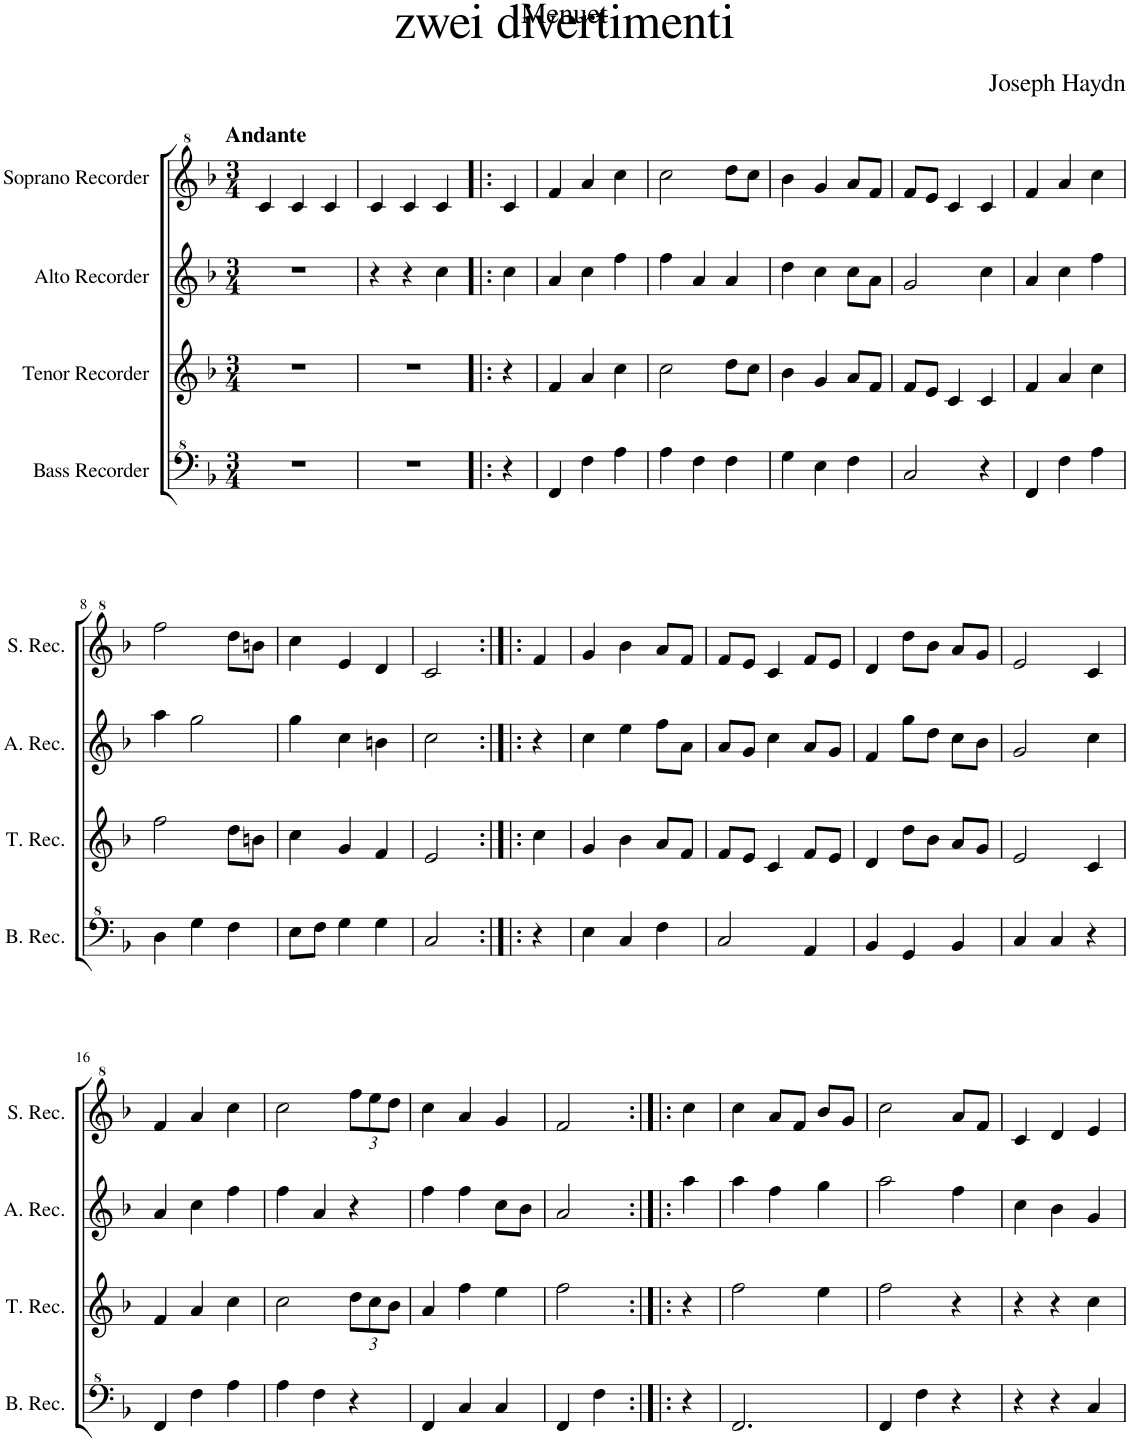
**kern	**kern	**kern	**kern
*part4	*part3	*part2	*part1
*staff4	*staff3	*staff2	*staff1
*I"Bass Recorder	*I"Tenor Recorder	*I"Alto Recorder	*I"Soprano Recorder
*I'B. Rec.	*I'T. Rec.	*I'A. Rec.	*I'S. Rec.
*clefF^4	*clefG2	*clefG2	*clefG^2
*k[b-]	*k[b-]	*k[b-]	*k[b-]
*M3/4	*M3/4	*M3/4	*M3/4
=1	=1	=1	=1
!	!	!	!LO:TX:a:B:t=Andante
2.r	2.r	2.r	4cc/
.	.	.	4cc/
.	.	.	4cc/
=2	=2	=2	=2
2.r	2.r	4r	4cc/
.	.	4r	4cc/
.	.	4cc\	4cc/
=2X1!|:	=2X1!|:	=2X1!|:	=2X1!|:
4r	4r	4cc\	4cc/
=3	=3	=3	=3
4F/	4f/	4a/	4ff/
4f\	4a/	4cc\	4aa/
4a\	4cc\	4ff\	4ccc\
=4	=4	=4	=4
4a\	2cc\	4ff\	2ccc\
4f\	.	4a/	.
4f\	8dd\L	4a/	8ddd\L
.	8cc\J	.	8ccc\J
=5	=5	=5	=5
4g\	4b-\	4dd\	4bb-\
4e\	4g/	4cc\	4gg/
4f\	8a/L	8cc\L	8aa/L
.	8f/J	8a\J	8ff/J
=6	=6	=6	=6
2c/	8f/L	2g/	8ff/L
.	8e/J	.	8ee/J
.	4c/	.	4cc/
4r	4c/	4cc\	4cc/
=7	=7	=7	=7
4F/	4f/	4a/	4ff/
4f\	4a/	4cc\	4aa/
4a\	4cc\	4ff\	4ccc\
!!LO:LB:g=z
=8	=8	=8	=8
4d\	2ff\	4aa\	2fff\
4g\	.	2gg\	.
4f\	8dd\L	.	8ddd\L
.	8bn\J	.	8bbn\J
=9	=9	=9	=9
8e\L	4cc\	4gg\	4ccc\
8f\J	.	.	.
4g\	4g/	4cc\	4ee/
4g\	4f/	4bn\	4dd/
=10	=10	=10	=10
2c/	2e/	2cc\	2cc/
=11:|!|:	=11:|!|:	=11:|!|:	=11:|!|:
4r	4cc\	4r	4ff/
=12	=12	=12	=12
4e\	4g/	4cc\	4gg/
4c/	4b-\	4ee\	4bb-\
4f\	8a/L	8ff\L	8aa/L
.	8f/J	8a\J	8ff/J
=13	=13	=13	=13
2c/	8f/L	8a/L	8ff/L
.	8e/J	8g/J	8ee/J
.	4c/	4cc\	4cc/
4A/	8f/L	8a/L	8ff/L
.	8e/J	8g/J	8ee/J
=14	=14	=14	=14
4B-/	4d/	4f/	4dd/
4G/	8dd\L	8gg\L	8ddd\L
.	8b-\J	8dd\J	8bb-\J
4B-/	8a/L	8cc\L	8aa/L
.	8g/J	8b-\J	8gg/J
=15	=15	=15	=15
4c/	2e/	2g/	2ee/
4c/	.	.	.
4r	4c/	4cc\	4cc/
!!LO:LB:g=z
=16	=16	=16	=16
4F/	4f/	4a/	4ff/
4f\	4a/	4cc\	4aa/
4a\	4cc\	4ff\	4ccc\
=17	=17	=17	=17
4a\	2cc\	4ff\	2ccc\
4f\	.	4a/	.
*	*Xbrackettup	*	*Xbrackettup
4r	12dd\L	4r	12fff\L
.	12cc\	.	12eee\
.	12b-\J	.	12ddd\J
=18	=18	=18	=18
4F/	4a/	4ff\	4ccc\
4c/	4ff\	4ff\	4aa/
4c/	4ee\	8cc\L	4gg/
.	.	8b-\J	.
=19	=19	=19	=19
4F/	2ff\	2a/	2ff/
4f\	.	.	.
=20:|!|:	=20:|!|:	=20:|!|:	=20:|!|:
4r	4r	4aa\	4ccc\
=21	=21	=21	=21
2.F/	2ff\	4aa\	4ccc\
.	.	4ff\	8aa/L
.	.	.	8ff/J
.	4ee\	4gg\	8bb-/L
.	.	.	8gg/J
=22	=22	=22	=22
4F/	2ff\	2aa\	2ccc\
4f\	.	.	.
4r	4r	4ff\	8aa/L
.	.	.	8ff/J
=23	=23	=23	=23
4r	4r	4cc\	4cc/
4r	4r	4b-\	4dd/
4c/	4cc\	4g/	4ee/
=	=	=	=
*-	*-	*-	*-
